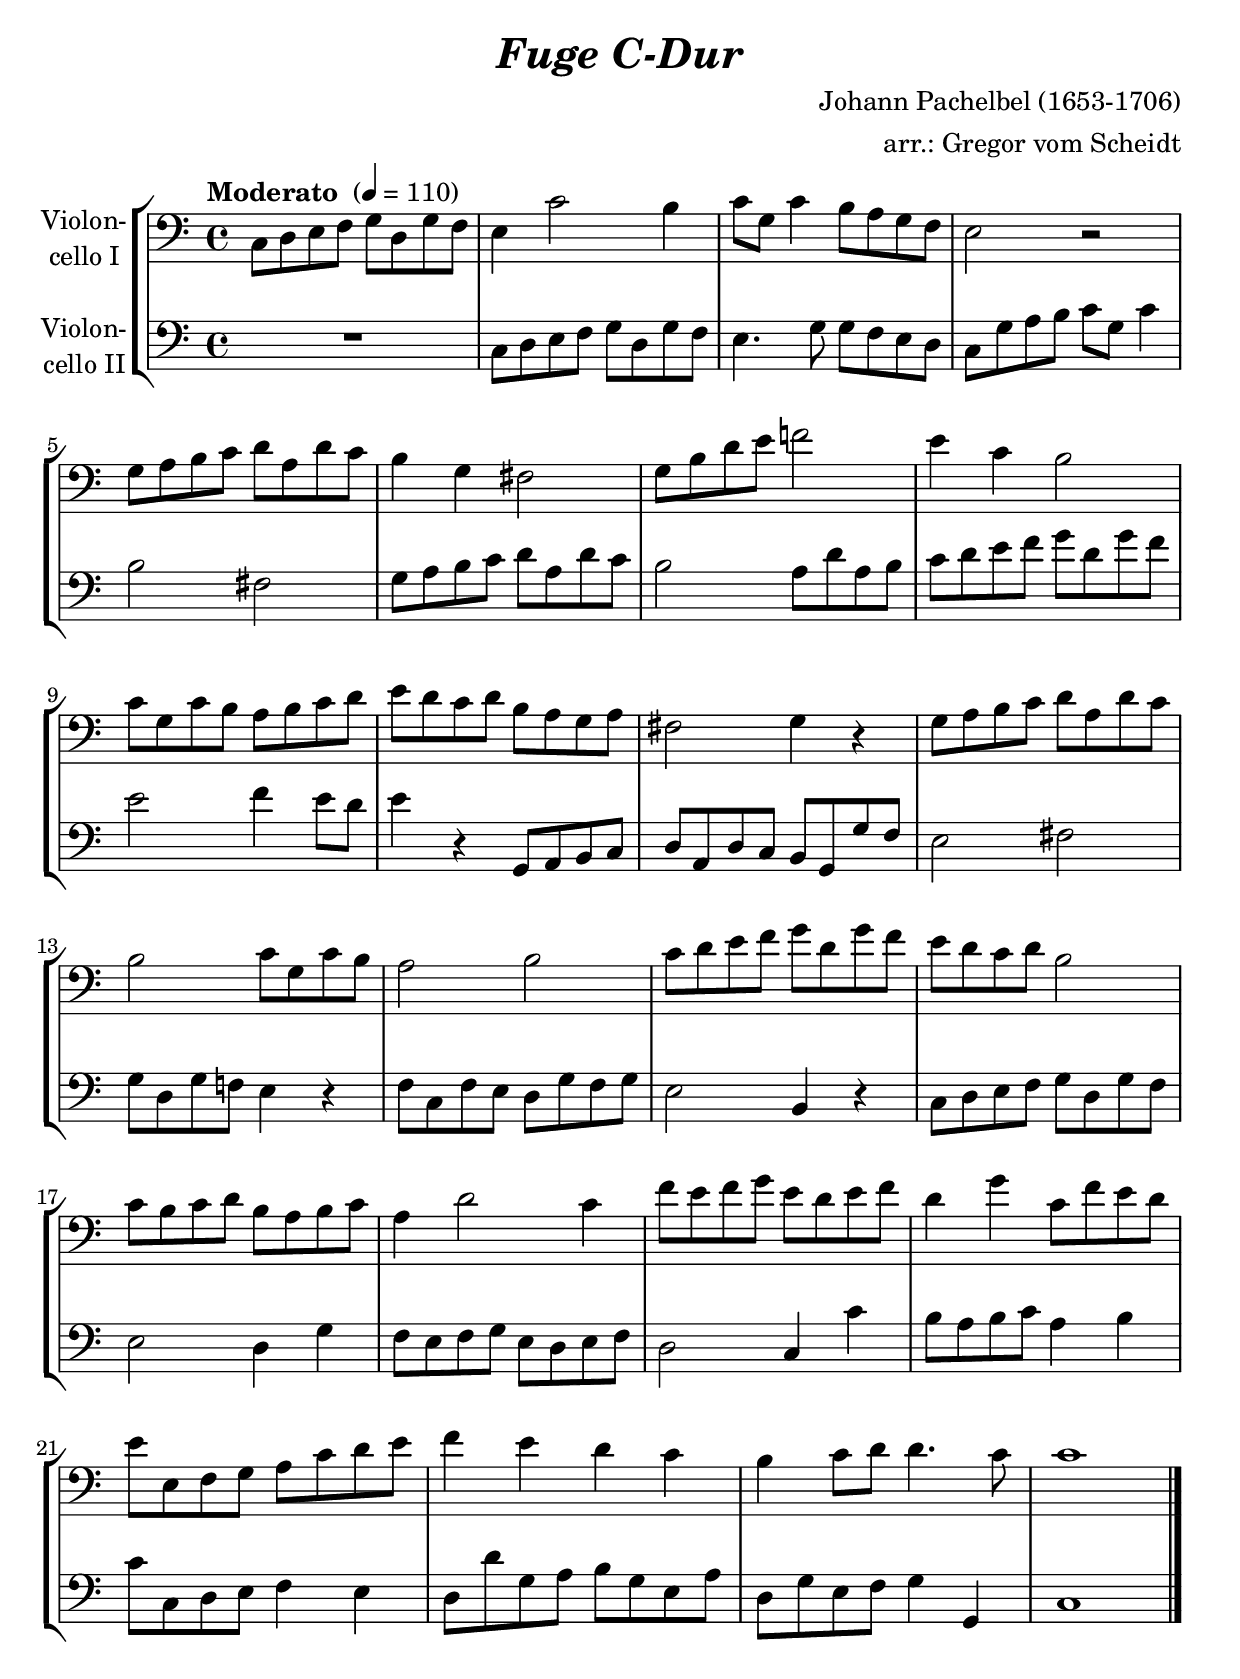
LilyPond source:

\version "2.18.2"
\include "deutsch.ly"
  
#(set-global-staff-size 23)

\header {
  title     = \markup \bold \italic "Fuge C-Dur"
  composer  = "Johann Pachelbel (1653-1706)"
  arranger  = "arr.: Gregor vom Scheidt"
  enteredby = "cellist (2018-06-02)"
%  piece     = ""
}

voiceconsts = {
  \key c \major
  \time 4/4
  \clef "bass"
%  \numericTimeSignature
  \compressFullBarRests
  % Set default beaming for all staves
% \set Timing.beamExceptions = #'()
% \set Timing.baseMoment     = #(ly:make-moment 1 4)
% \set Timing.beatStructure  = #'(1 1 1)
  \tempo "Moderato " 4=110
}

micl = "clarinet"
mifl = "flute"
miob = "oboe"
mifh = "french horn"
misx = "tenor sax"
mist = "string ensemble 1"
miba = "cello"

va = \relative c {
  \voiceconsts

  c8 d e f g d g f
  e4 c'2 h4
  c8 g c4 h8 a g f
  e2 r
  g8 a h c d a d c

  h4 g fis2
  g8 h d e f!2
  e4 c h2
  c8 g c h a h c d

  e d c d h a g a
  fis2 g4 r
  g8 a h c d a d c
  h2 c8 g c h
  a2 h

  c8 d e f g d g f
  e d c d h2
  c8 h c d h a h c
  a4 d2 c4
  f8 e f g e d e f

  d4 g c,8 f e d
  e e, f g a c d e
  f4 e d c
  h c8 d d4. c8
  c1 \bar "|."
}

vb = \relative c {
  \voiceconsts

  R1
  c8 d e f g d g f
  e4. g8 g f e d
  c g' a h c g c4
  h2 fis

  g8 a h c d a d c
  h2 a8 d a h
  c d e f g d g f
  e2 f4 e8 d

  e4 r g,,8 a h c
  d a d c h g g' f
  e2 fis
  g8 d g f! e4 r
  f8 c f e d g f g

  e2 h4 r
  c8 d e f g d g f
  e2 d4 g
  f8 e f g e d e f
  d2 c4 c'

  h8 a h c a4 h
  c8 c, d e f4 e
  d8 d' g, a h g e a
  d, g e f g4 g,
  c1 \bar "|."
}


music = \new StaffGroup <<
      \new Staff {
	\set Staff.midiInstrument = \miba
	\set Staff.instrumentName = \markup \center-column { "Violon-" "cello I" }
	\transpose c c { \va }
      }

      \new Staff {
	\set Staff.midiInstrument = \miba
	\set Staff.instrumentName = \markup \center-column { "Violon-" "cello II" }
	\transpose c c { \vb }
      }
>>

\book {
  \score {
    \music
    \layout {}
  }

  \score {
    \unfoldRepeats \music

    \midi {
      \context {
        \Score
      }
    }
  }
}
